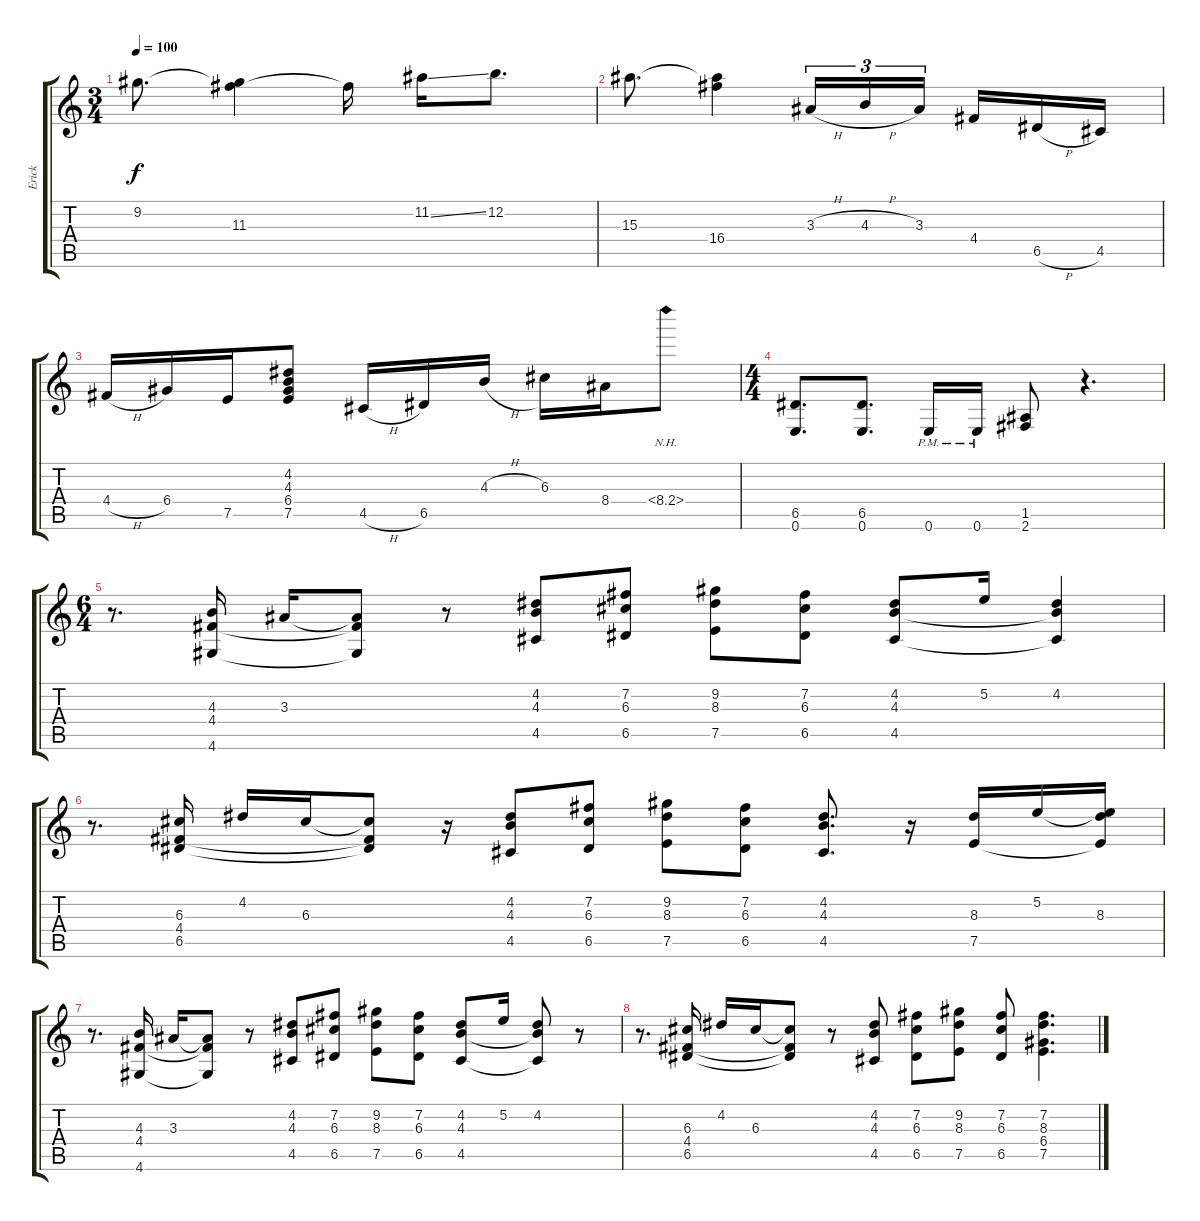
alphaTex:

\track ("Erick" "Erick") {instrument distortionguitar}
\staff {score tabs}
\tuning (E4 B3 G3 D3 A2 E2) {hide}
\ts (3 4)
\tempo 100
\clef g2
\ks c
9.2.8{d dy f} (9.2{t} 11.3).4 11.3{t}.16 11.2{ss}.16 12.2.8{d} |
15.3.8{d} (15.3{t} 16.4).4 3.3{h}.16{tu (3 2)} 4.3{h}.16{tu (3 2)} 3.3.16{tu (3 2)} 4.4.16 6.5{h}.16 4.5.16 |
4.4{h}.16 6.4.16 7.5.16 (4.2 4.3 6.4 7.5).8 4.5{h}.16 6.5.16 4.3{h}.16 6.3.16 8.4.16 8.4{nh}.8 |
\ts (4 4)
(6.5 0.6).8{d} (6.5 0.6).8{d} 0.6{pm}.16 0.6{pm}.16 (1.5 2.6).8 r.4{d} |
\ts (6 4)
r.8{d} (4.3 4.4 4.6).16 3.3.16 (3.3{t} 4.4{t} 4.6{t}).8 r.8 (4.2 4.3 4.5).8 (7.2 6.3 6.5).8 (9.2 8.3 7.5).8 (7.2 6.3 6.5).8 (4.2 4.3 4.5).8 5.2.16 (4.2 4.3{t} 4.5{t}).4 |
r.8{d} (6.3 4.4 6.5).16 4.2.16 6.3.16 (6.3{t} 4.4{t} 6.5{t}).8 r.16 (4.2 4.3 4.5).8 (7.2 6.3 6.5).8 (9.2 8.3 7.5).8 (7.2 6.3 6.5).8 (4.2 4.3 4.5).8{d} r.16 (8.3 7.5).16 5.2.16 (5.2{t} 8.3 7.5{t}).16 |
r.8{d} (4.3 4.4 4.6).16 3.3.16 (3.3{t} 4.4{t} 4.6{t}).8 r.8 (4.2 4.3 4.5).8 (7.2 6.3 6.5).8 (9.2 8.3 7.5).8 (7.2 6.3 6.5).8 (4.2 4.3 4.5).8 5.2.16 (4.2 4.3{t} 4.5{t}).8 r.8 |
r.8{d} (6.3 4.4 6.5).16 4.2.16 6.3.16 (6.3{t} 4.4{t} 6.5{t}).8 r.8 (4.2 4.3 4.5).8 (7.2 6.3 6.5).8 (9.2 8.3 7.5).8 (7.2 6.3 6.5).8 (7.2 8.3 6.4 7.5).4{d}
